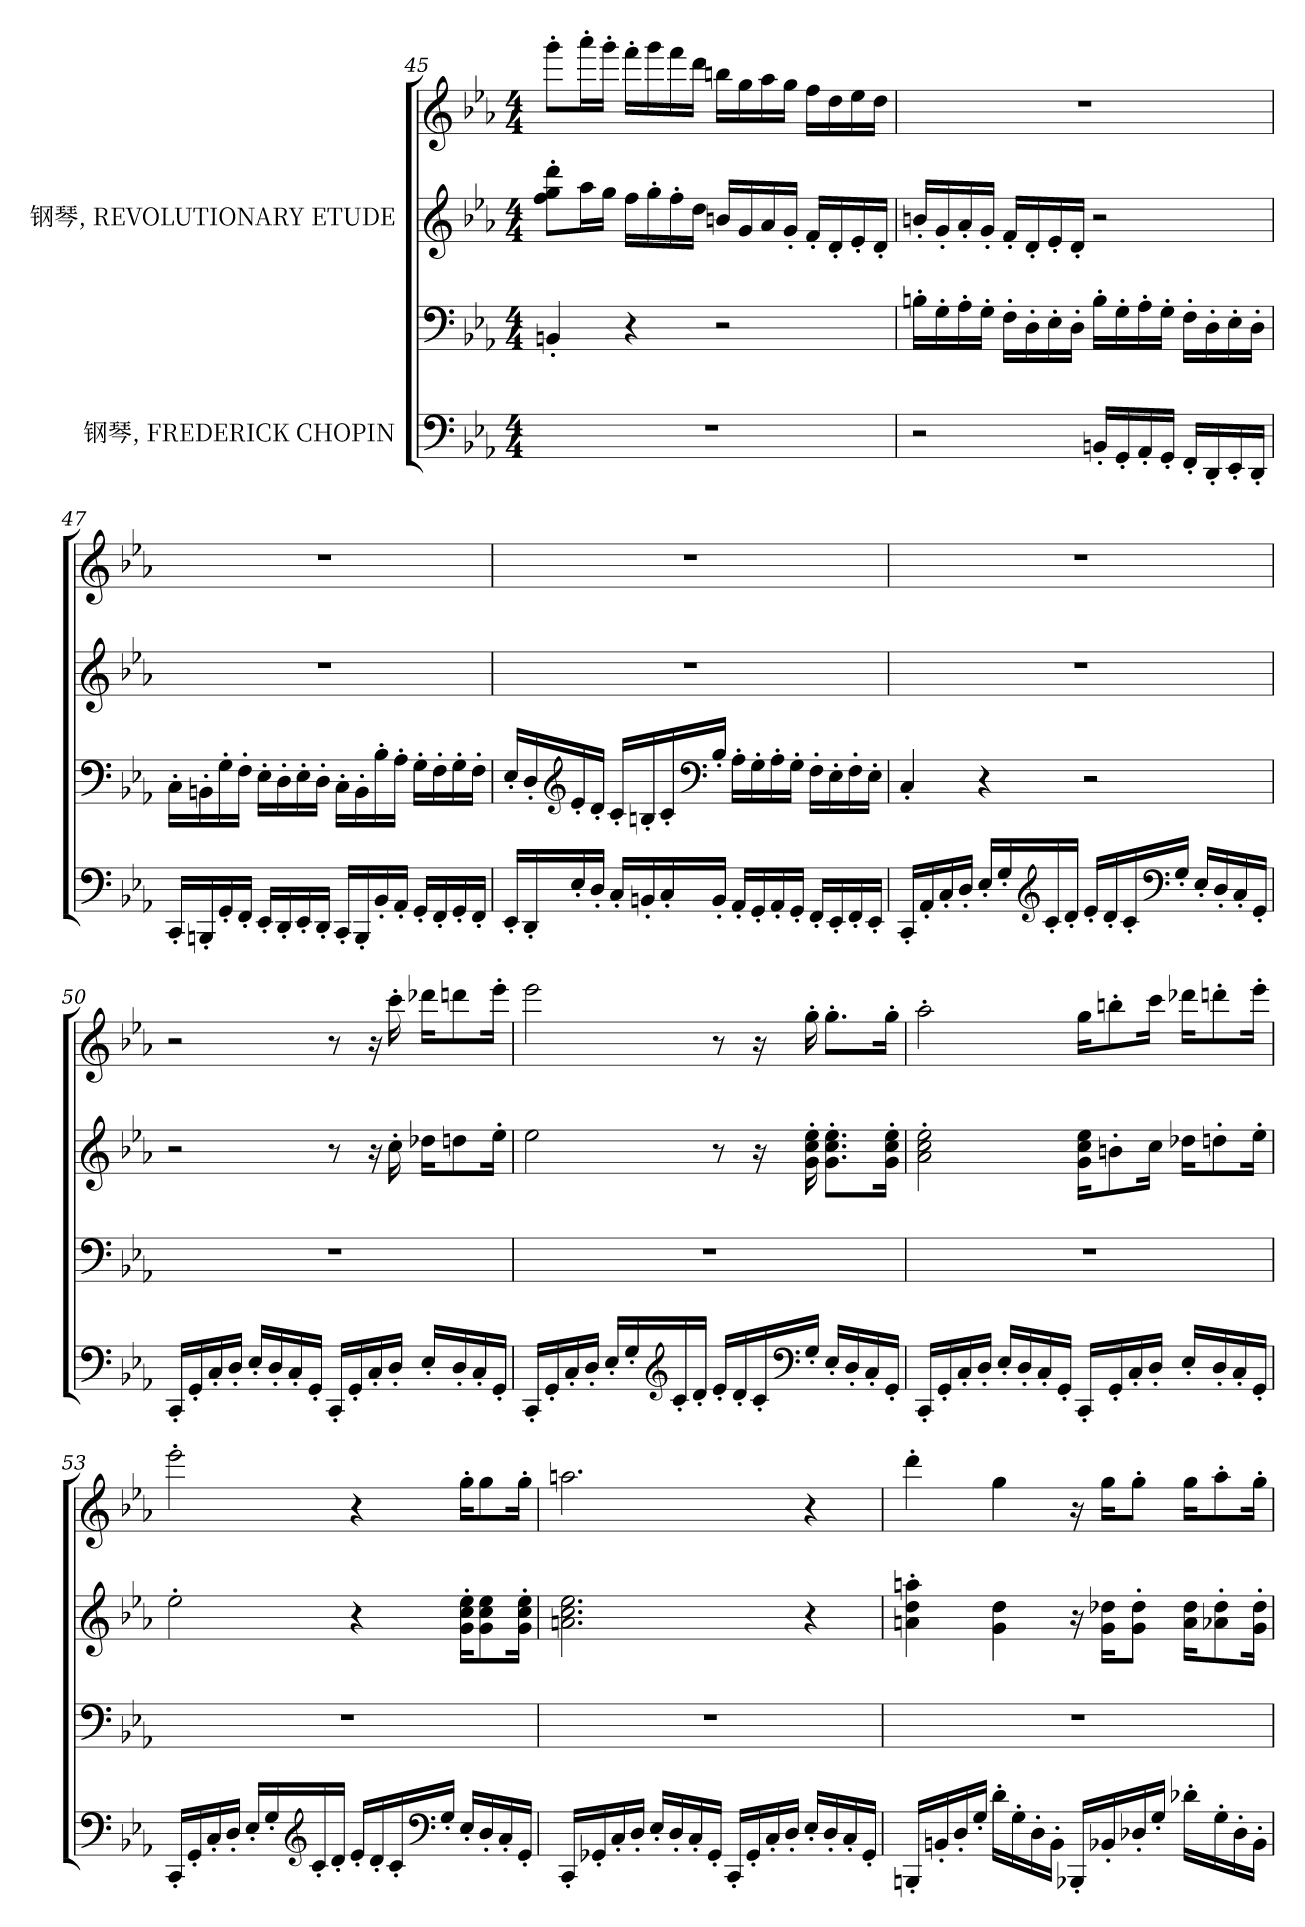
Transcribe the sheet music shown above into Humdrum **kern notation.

**kern	**kern	**kern	**kern
*part2	*part2	*part1	*part1
*staff4	*staff3	*staff2	*staff1
*I"钢琴, FREDERICK CHOPIN	*	*I"钢琴, REVOLUTIONARY ETUDE	*
*clefF4	*clefF4	*clefG2	*clefG2
*k[b-e-a-]	*k[b-e-a-]	*k[b-e-a-]	*k[b-e-a-]
*M4/4	*M4/4	*M4/4	*M4/4
=45	=45	=45	=45
1r	4BBn'/	8ff\' 8gg\' 8ddd\'L	8ggg'\L
.	.	16aa-\L	16aaa-'\L
.	.	16gg\JJ	16ggg'\JJ
.	4r	16ff\LL	16fff'\LL
.	.	16gg'\	16ggg\
.	.	16ff'\	16fff\
.	.	16dd\JJ	16ddd\JJ
.	2r	16bn/LL	16bbn\LL
.	.	16g/	16gg\
.	.	16a-/	16aa-\
.	.	16g'/JJ	16gg\JJ
.	.	16f'/LL	16ff\LL
.	.	16d'/	16dd\
.	.	16e-'/	16ee-\
.	.	16d'/JJ	16dd\JJ
!!LO:PB:g=z
=46	=46	=46	=46
2r	16Bn'\LL	16bn'/LL	1r
.	16G'\	16g'/	.
.	16A-'\	16a-'/	.
.	16G'\JJ	16g'/JJ	.
.	16F'\LL	16f'/LL	.
.	16D'\	16d'/	.
.	16E-'\	16e-'/	.
.	16D'\JJ	16d'/JJ	.
16BBn'/LL	16B'\LL	2r	.
16GG'/	16G'\	.	.
16AA-'/	16A-'\	.	.
16GG'/JJ	16G'\JJ	.	.
16FF'/LL	16F'\LL	.	.
16DD'/	16D'\	.	.
16EE-'/	16E-'\	.	.
16DD'/JJ	16D'\JJ	.	.
=47	=47	=47	=47
16CC'/LL	16C'\LL	1r	1r
16BBBn'/	16BBn'\	.	.
16GG'/	16G'\	.	.
16FF'/JJ	16F'\JJ	.	.
16EE-'/LL	16E-'\LL	.	.
16DD'/	16D'\	.	.
16EE-'/	16E-'\	.	.
16DD'/JJ	16D'\JJ	.	.
16CC'/LL	16C'\LL	.	.
16BBB'/	16BB'\	.	.
16BB-'/	16B-'\	.	.
16AA-'/JJ	16A-'\JJ	.	.
16GG'/LL	16G'\LL	.	.
16FF'/	16F'\	.	.
16GG'/	16G'\	.	.
16FF'/JJ	16F'\JJ	.	.
!!LO:LB:g=z
=48	=48	=48	=48
16EE-'/LL	16E-'/LL	1r	1r
16DD'/	16D'/	.	.
*	*clefG2	*	*
16E-'/	16e-'/	.	.
16D'/JJ	16d'/JJ	.	.
16C'/LL	16c'/LL	.	.
16BBn'/	16Bn'/	.	.
16C'/	16c'/	.	.
*	*clefF4	*	*
16BB'/JJ	16B'/JJ	.	.
16AA-'/LL	16A-'\LL	.	.
16GG'/	16G'\	.	.
16AA-'/	16A-'\	.	.
16GG'/JJ	16G'\JJ	.	.
16FF'/LL	16F'\LL	.	.
16EE-'/	16E-'\	.	.
16FF'/	16F'\	.	.
16EE-'/JJ	16E-'\JJ	.	.
=49	=49	=49	=49
16CC'/LL	4C'/	1r	1r
16AA-'/	.	.	.
16C'/	.	.	.
16D'/JJ	.	.	.
16E-'/LL	4r	.	.
16G'/	.	.	.
*clefG2	*	*	*
16c'/	.	.	.
16d'/JJ	.	.	.
16e-'/LL	2r	.	.
16d'/	.	.	.
16c'/	.	.	.
*clefF4	*	*	*
16G'/JJ	.	.	.
16E-'/LL	.	.	.
16D'/	.	.	.
16C'/	.	.	.
16GG'/JJ	.	.	.
!!LO:LB:g=z
=50	=50	=50	=50
16CC'/LL	1r	2r	2r
16GG'/	.	.	.
16C'/	.	.	.
16D'/JJ	.	.	.
16E-'/LL	.	.	.
16D'/	.	.	.
16C'/	.	.	.
16GG'/JJ	.	.	.
16CC'/LL	.	8r	8r
16GG'/	.	.	.
16C'/	.	16r	16r
16D'/JJ	.	16cc'\	16ccc'\
16E-'/LL	.	16dd-X\KL	16ddd-X\KL
16D'/	.	8ddn\	8dddn\
16C'/	.	.	.
16GG'/JJ	.	16ee-'\Jk	16eee-'\Jk
=51	=51	=51	=51
16CC'/LL	1r	2ee-\	2eee-\
16GG'/	.	.	.
16C'/	.	.	.
16D'/JJ	.	.	.
16E-'/LL	.	.	.
16G'/	.	.	.
*clefG2	*	*	*
16c'/	.	.	.
16d'/JJ	.	.	.
16e-'/LL	.	8r	8r
16d'/	.	.	.
16c'/	.	16r	16r
*clefF4	*	*	*
16G'/JJ	.	16g\' 16cc\' 16ee-\'	16gg'\
16E-'/LL	.	8.g\' 8.cc\' 8.ee-\'L	8.gg'\L
16D'/	.	.	.
16C'/	.	.	.
16GG'/JJ	.	16g\' 16cc\' 16ee-\'Jk	16gg'\Jk
!!LO:PB:g=z
=52	=52	=52	=52
16CC'/LL	1r	2a-\' 2cc\' 2ee-\'	2aa-'\
16GG'/	.	.	.
16C'/	.	.	.
16D'/JJ	.	.	.
16E-'/LL	.	.	.
16D'/	.	.	.
16C'/	.	.	.
16GG'/JJ	.	.	.
16CC'/LL	.	16g\ 16cc\ 16ee-\KL	16gg\KL
16GG'/	.	8bn'\	8bbn'\
16C'/	.	.	.
16D'/JJ	.	16cc\Jk	16ccc\Jk
16E-'/LL	.	16dd-X\KL	16ddd-X\KL
16D'/	.	8ddn'\	8dddn'\
16C'/	.	.	.
16GG'/JJ	.	16ee-'\Jk	16eee-'\Jk
=53	=53	=53	=53
16CC'/LL	1r	2ee-'\	2eee-'\
16GG'/	.	.	.
16C'/	.	.	.
16D'/JJ	.	.	.
16E-'/LL	.	.	.
16G'/	.	.	.
*clefG2	*	*	*
16c'/	.	.	.
16d'/JJ	.	.	.
16e-'/LL	.	4r	4r
16d'/	.	.	.
16c'/	.	.	.
*clefF4	*	*	*
16G'/JJ	.	.	.
16E-'/LL	.	16g\' 16cc\' 16ee-\'KL	16gg'\KL
16D'/	.	8g\ 8cc\ 8ee-\	8gg\
16C'/	.	.	.
16GG'/JJ	.	16g\' 16cc\' 16ee-\'Jk	16gg'\Jk
!!LO:LB:g=z
=54	=54	=54	=54
16CC'/LL	1r	2.an\ 2.cc\ 2.ee-\	2.aan\
16GG-X'/	.	.	.
16C'/	.	.	.
16D'/JJ	.	.	.
16E-'/LL	.	.	.
16D'/	.	.	.
16C'/	.	.	.
16GG-'/JJ	.	.	.
16CC'/LL	.	.	.
16GG-'/	.	.	.
16C'/	.	.	.
16D'/JJ	.	.	.
16E-'/LL	.	4r	4r
16D'/	.	.	.
16C'/	.	.	.
16GG-'/JJ	.	.	.
=55	=55	=55	=55
16BBBn'/LL	1r	4an\' 4dd\' 4aan\'	4ddd'\
16BBn'/	.	.	.
16D'/	.	.	.
16G'/JJ	.	.	.
16d'\LL	.	4g\ 4dd\	4gg\
16G'\	.	.	.
16D'\	.	.	.
16BB'\JJ	.	.	.
16BBB-X'/LL	.	16r	16r
16BB-X'/	.	16g\ 16dd-X\KL	16gg\KL
16D-X'/	.	8g\' 8dd-\'J	8gg'\J
16G'/JJ	.	.	.
16d-X'\LL	.	16a\ 16dd-\KL	16gg\KL
16G'\	.	8a-X\' 8dd-\'	8aa-'\
16D-'\	.	.	.
16BB-'\JJ	.	16g\' 16dd-\'Jk	16gg'\Jk
=	=	=	=
*-	*-	*-	*-
